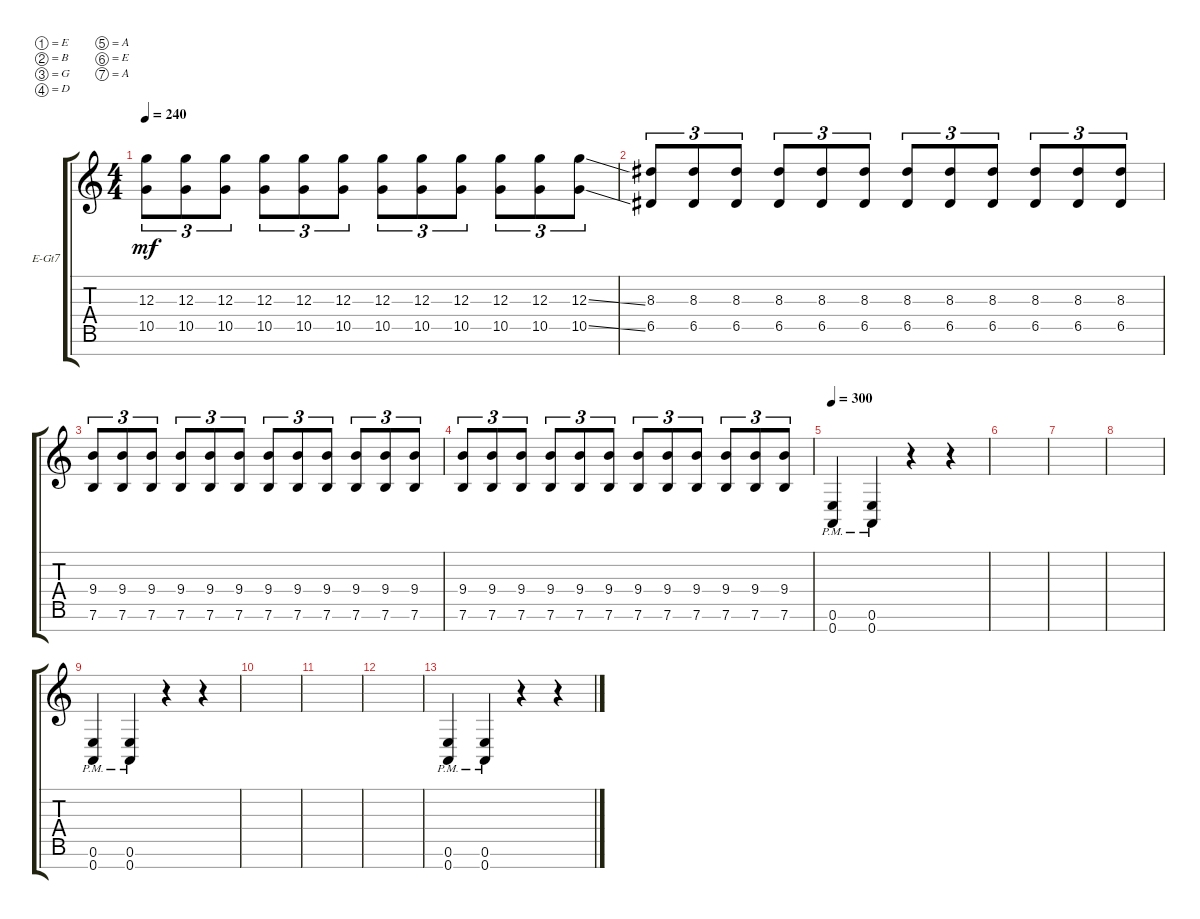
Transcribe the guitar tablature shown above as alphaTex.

\defaultSystemsLayout 4
\bracketExtendMode groupsimilarinstruments
\firstSystemTrackNameOrientation horizontal
\otherSystemsTrackNameOrientation horizontal
\track ("Electric Guitar" "E-Gt7") {instrument distortionguitar}
\staff {score tabs}
\tuning (E4 B3 G3 D3 A2 E2 A1)
\ts (4 4)
\tempo 240
\clef g2
\ks c
(10.5 12.3).8{tu (3 2) dy mf} (10.5 12.3).8{tu (3 2)} (10.5 12.3).8{tu (3 2)} (10.5 12.3).8{tu (3 2)} (10.5 12.3).8{tu (3 2)} (10.5 12.3).8{tu (3 2)} (10.5 12.3).8{tu (3 2)} (10.5 12.3).8{tu (3 2)} (10.5 12.3).8{tu (3 2)} (10.5 12.3).8{tu (3 2)} (10.5 12.3).8{tu (3 2)} (10.5{ss} 12.3{ss}).8{tu (3 2)} |
(6.5 8.3).8{tu (3 2)} (6.5 8.3).8{tu (3 2)} (6.5 8.3).8{tu (3 2)} (6.5 8.3).8{tu (3 2)} (6.5 8.3).8{tu (3 2)} (6.5 8.3).8{tu (3 2)} (6.5 8.3).8{tu (3 2)} (6.5 8.3).8{tu (3 2)} (6.5 8.3).8{tu (3 2)} (6.5 8.3).8{tu (3 2)} (6.5 8.3).8{tu (3 2)} (6.5 8.3).8{tu (3 2)} |
(7.6 9.4).8{tu (3 2)} (7.6 9.4).8{tu (3 2)} (7.6 9.4).8{tu (3 2)} (7.6 9.4).8{tu (3 2)} (7.6 9.4).8{tu (3 2)} (7.6 9.4).8{tu (3 2)} (7.6 9.4).8{tu (3 2)} (7.6 9.4).8{tu (3 2)} (7.6 9.4).8{tu (3 2)} (7.6 9.4).8{tu (3 2)} (7.6 9.4).8{tu (3 2)} (7.6 9.4).8{tu (3 2)} |
(7.6 9.4).8{tu (3 2)} (7.6 9.4).8{tu (3 2)} (7.6 9.4).8{tu (3 2)} (7.6 9.4).8{tu (3 2)} (7.6 9.4).8{tu (3 2)} (7.6 9.4).8{tu (3 2)} (7.6 9.4).8{tu (3 2)} (7.6 9.4).8{tu (3 2)} (7.6 9.4).8{tu (3 2)} (7.6 9.4).8{tu (3 2)} (7.6 9.4).8{tu (3 2)} (7.6 9.4).8{tu (3 2)} |
\tempo 300
(0.7{pm} 0.6{pm}).4 (0.7{pm} 0.6{pm}).4 r.4 r.4 |
|
|
|
(0.7{pm} 0.6{pm}).4 (0.7{pm} 0.6{pm}).4 r.4 r.4 |
|
|
|
(0.7{pm} 0.6{pm}).4 (0.7{pm} 0.6{pm}).4 r.4 r.4
